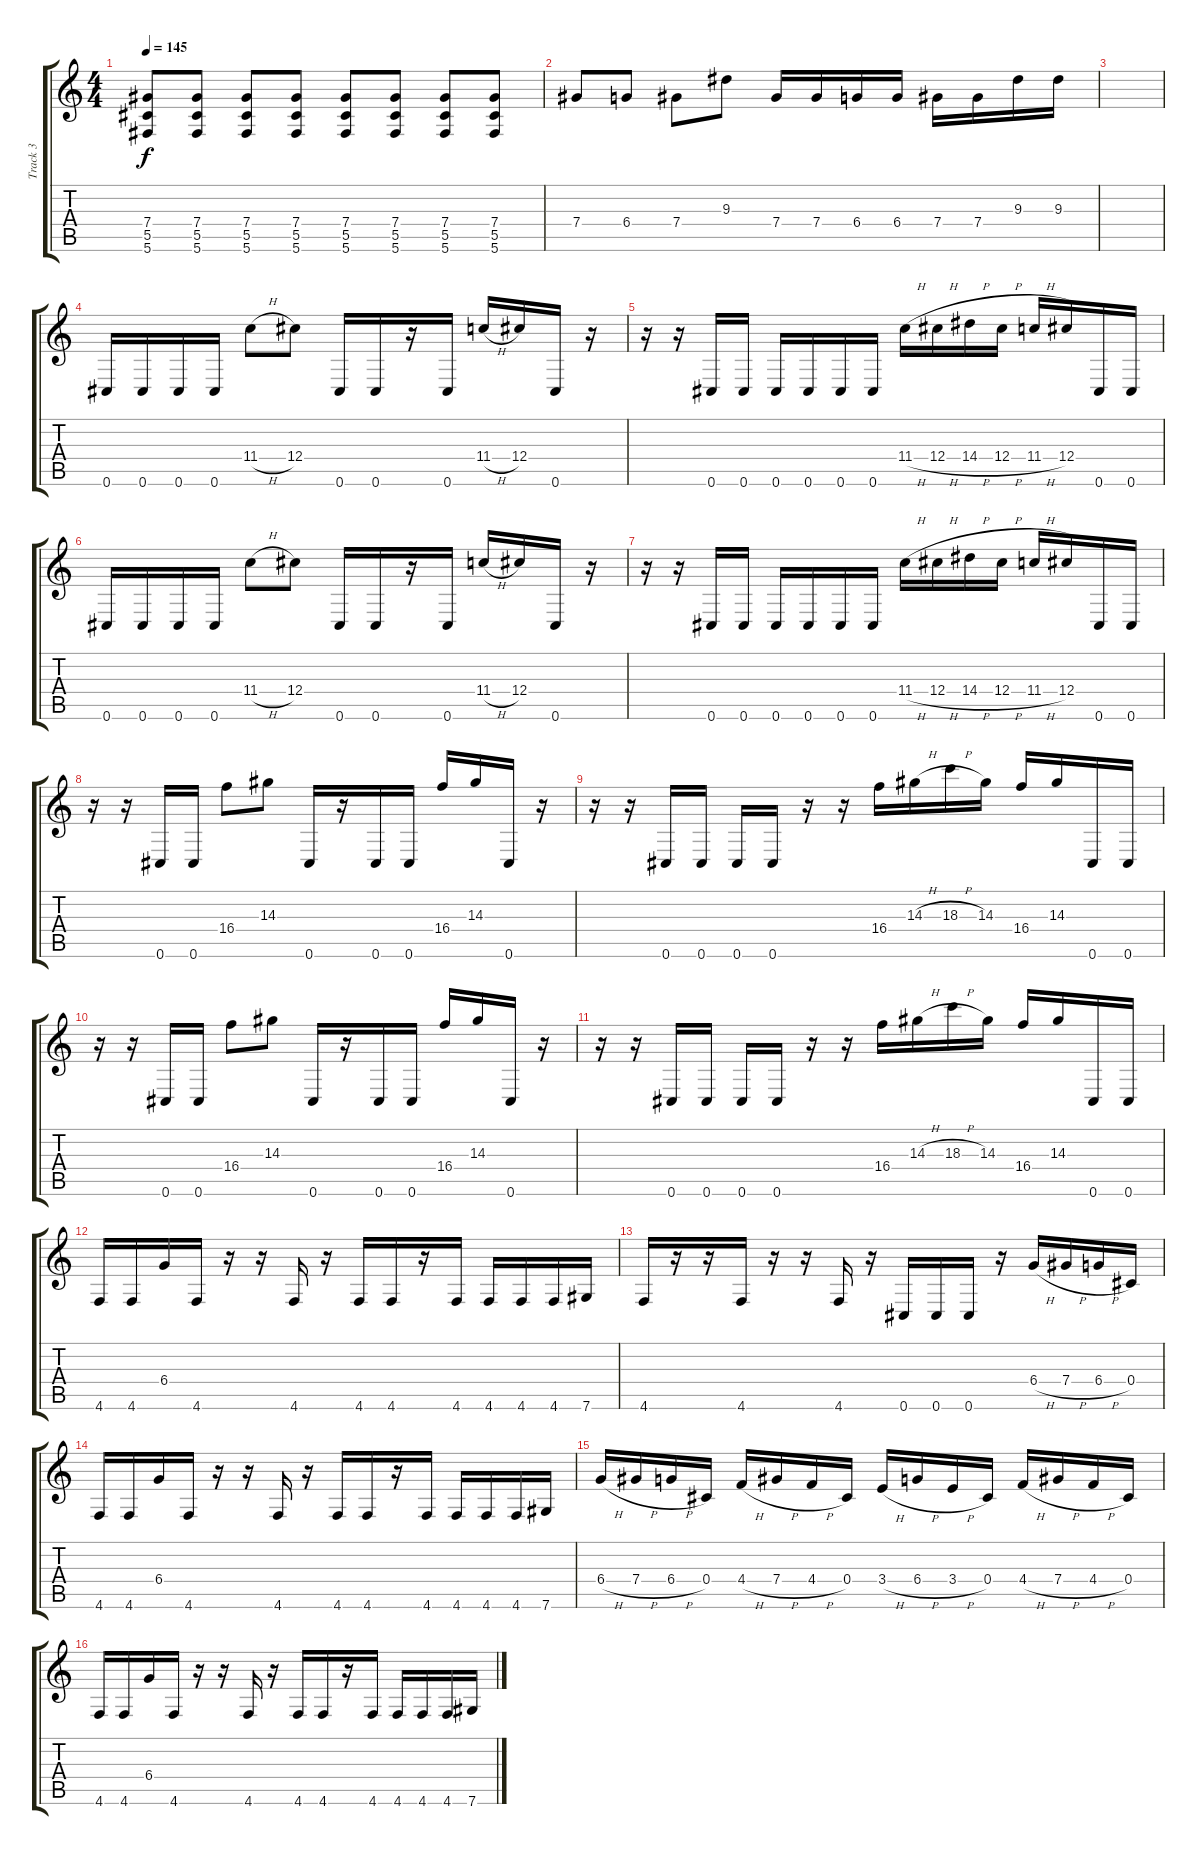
\track ("Track 3" "Track 3") {instrument distortionguitar}
\staff {score tabs}
\tuning (Eb4 Bb3 Gb3 Db3 Ab2 Db2) {hide}
\ts (4 4)
\tempo 145
\clef g2
\ks c
(7.4 5.5 5.6).8{dy f} (7.4 5.5 5.6).8 (7.4 5.5 5.6).8 (7.4 5.5 5.6).8 (7.4 5.5 5.6).8 (7.4 5.5 5.6).8 (7.4 5.5 5.6).8 (7.4 5.5 5.6).8 |
7.4.8 6.4.8 7.4.8 9.3.8 7.4.16 7.4.16 6.4.16 6.4.16 7.4.16 7.4.16 9.3.16 9.3.16 |
|
0.6.16 0.6.16 0.6.16 0.6.16 11.4{h}.8 12.4.8 0.6.16 0.6.16 r.16 0.6.16 11.4{h}.16 12.4.16 0.6.16 r.16 |
r.16 r.16 0.6.16 0.6.16 0.6.16 0.6.16 0.6.16 0.6.16 11.4{h}.16 12.4{h}.16 14.4{h}.16 12.4{h}.16 11.4{h}.16 12.4.16 0.6.16 0.6.16 |
0.6.16 0.6.16 0.6.16 0.6.16 11.4{h}.8 12.4.8 0.6.16 0.6.16 r.16 0.6.16 11.4{h}.16 12.4.16 0.6.16 r.16 |
r.16 r.16 0.6.16 0.6.16 0.6.16 0.6.16 0.6.16 0.6.16 11.4{h}.16 12.4{h}.16 14.4{h}.16 12.4{h}.16 11.4{h}.16 12.4.16 0.6.16 0.6.16 |
r.16 r.16 0.6.16 0.6.16 16.4.8 14.3.8 0.6.16 r.16 0.6.16 0.6.16 16.4.16 14.3.16 0.6.16 r.16 |
r.16 r.16 0.6.16 0.6.16 0.6.16 0.6.16 r.16 r.16 16.4.16 14.3{h}.16 18.3{h}.16 14.3.16 16.4.16 14.3.16 0.6.16 0.6.16 |
r.16 r.16 0.6.16 0.6.16 16.4.8 14.3.8 0.6.16 r.16 0.6.16 0.6.16 16.4.16 14.3.16 0.6.16 r.16 |
r.16 r.16 0.6.16 0.6.16 0.6.16 0.6.16 r.16 r.16 16.4.16 14.3{h}.16 18.3{h}.16 14.3.16 16.4.16 14.3.16 0.6.16 0.6.16 |
4.6.16 4.6.16 6.4.16 4.6.16 r.16 r.16 4.6.16 r.16 4.6.16 4.6.16 r.16 4.6.16 4.6.16 4.6.16 4.6.16 7.6.16 |
4.6.16 r.16 r.16 4.6.16 r.16 r.16 4.6.16 r.16 0.6.16 0.6.16 0.6.16 r.16 6.4{h}.16 7.4{h}.16 6.4{h}.16 0.4.16 |
4.6.16 4.6.16 6.4.16 4.6.16 r.16 r.16 4.6.16 r.16 4.6.16 4.6.16 r.16 4.6.16 4.6.16 4.6.16 4.6.16 7.6.16 |
6.4{h}.16 7.4{h}.16 6.4{h}.16 0.4.16 4.4{h}.16 7.4{h}.16 4.4{h}.16 0.4.16 3.4{h}.16 6.4{h}.16 3.4{h}.16 0.4.16 4.4{h}.16 7.4{h}.16 4.4{h}.16 0.4.16 |
4.6.16 4.6.16 6.4.16 4.6.16 r.16 r.16 4.6.16 r.16 4.6.16 4.6.16 r.16 4.6.16 4.6.16 4.6.16 4.6.16 7.6.16
